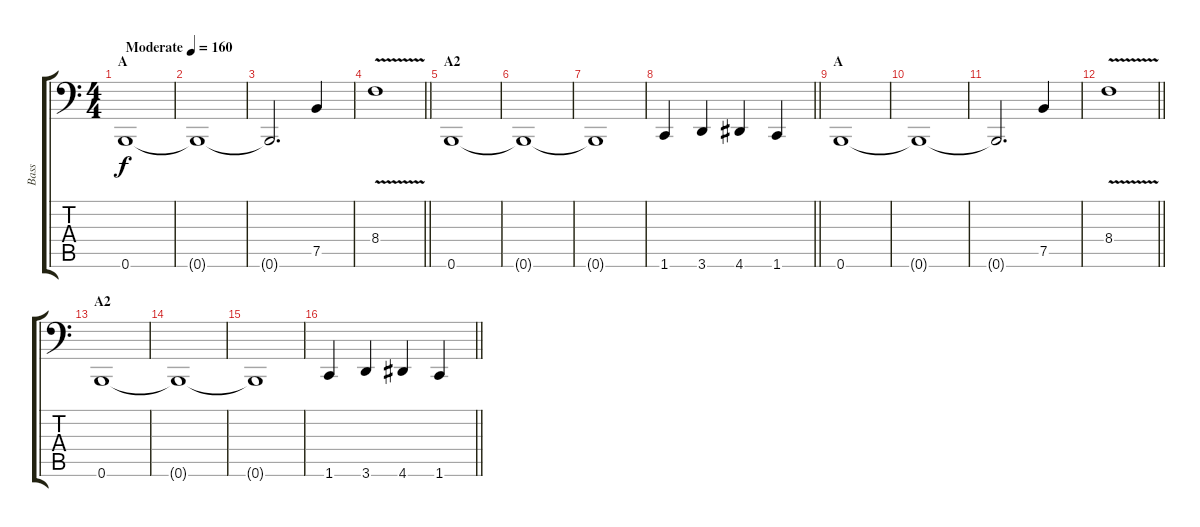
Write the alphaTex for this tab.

\track ("Bass" "Bass") {instrument electricbassfinger}
\staff {score tabs}
\tuning (C3 G2 D2 A1 E1 B0) {hide}
\ts (4 4)
\section ("" "A")
\tempo (160 "Moderate")
\clef f4
\ks c
0.6.1{dy f instrument electricbassfinger} |
0.6{t}.1 |
0.6{t}.2{d} 7.5.4 |
\barLineRight lightlight
8.4{v}.1 |
\section ("" "A2")
0.6.1 |
0.6{t}.1 |
0.6{t}.1 |
\barLineRight lightlight
1.6.4 3.6.4 4.6.4 1.6.4 |
\section ("" "A")
0.6.1 |
0.6{t}.1 |
0.6{t}.2{d} 7.5.4 |
\barLineRight lightlight
8.4{v}.1 |
\section ("" "A2")
0.6.1 |
0.6{t}.1 |
0.6{t}.1 |
\barLineRight lightlight
1.6.4 3.6.4 4.6.4 1.6.4
